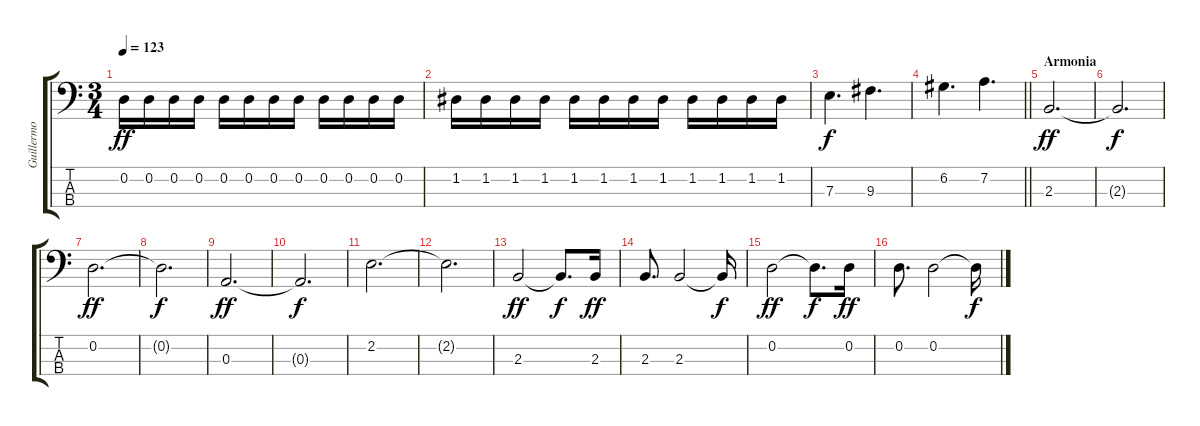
\track ("Guillermo Sanchez" "Guillermo ") {instrument electricbassfinger}
\staff {score tabs}
\tuning (G2 D2 A1 E1) {hide}
\ts (3 4)
\tempo 123
\clef f4
\ks c
0.2.16{dy ff} 0.2.16 0.2.16 0.2.16 0.2.16 0.2.16 0.2.16 0.2.16 0.2.16 0.2.16 0.2.16 0.2.16 |
1.2.16 1.2.16 1.2.16 1.2.16 1.2.16 1.2.16 1.2.16 1.2.16 1.2.16 1.2.16 1.2.16 1.2.16 |
7.3.4{d dy f} 9.3.4{d} |
\barLineRight lightlight
6.2.4{d} 7.2.4{d} |
\section ("" "Armonia")
2.3.2{d dy ff} |
2.3{t}.2{d dy f} |
0.2.2{d dy ff} |
0.2{t}.2{d dy f} |
0.3.2{d dy ff} |
0.3{t}.2{d dy f} |
2.2.2{d} |
2.2{t}.2{d} |
2.3.2{dy ff} 2.3{t}.8{d dy f} 2.3.16{dy ff} |
2.3.8{d} 2.3.2 2.3{t}.16{dy f} |
0.2.2{dy ff} 0.2{t}.8{d dy f} 0.2.16{dy ff} |
0.2.8{d} 0.2.2 0.2{t}.16{dy f}
